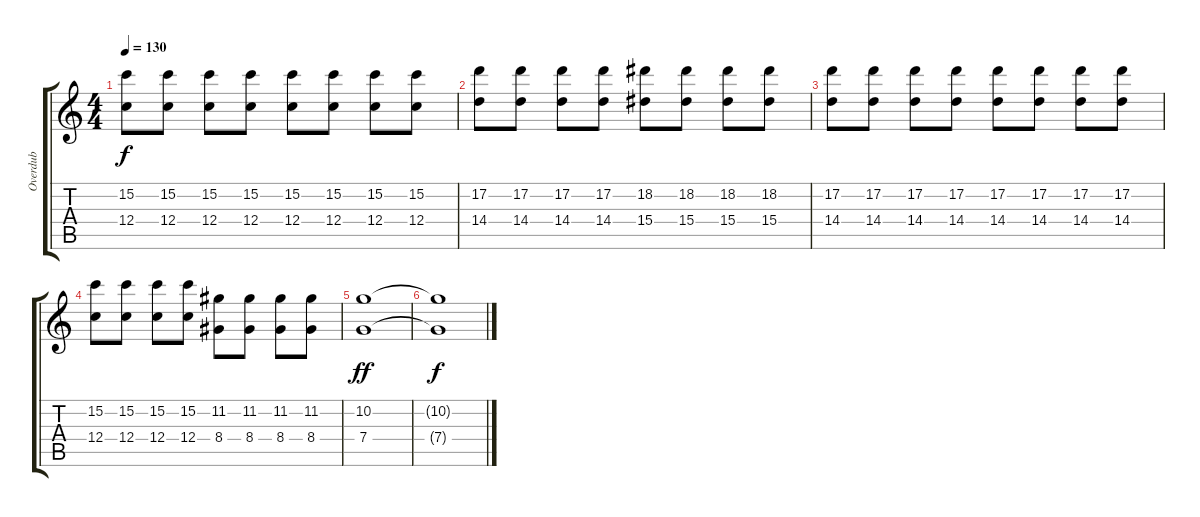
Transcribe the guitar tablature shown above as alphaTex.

\track ("Overdub" "Overdub") {instrument overdrivenguitar}
\staff {score tabs}
\tuning (D4 A3 F3 C3 G2 C2) {hide}
\ts (4 4)
\tempo 130
\clef g2
\ks c
(15.2 12.4).8{dy f} (15.2 12.4).8 (15.2 12.4).8 (15.2 12.4).8 (15.2 12.4).8 (15.2 12.4).8 (15.2 12.4).8 (15.2 12.4).8 |
(17.2 14.4).8 (17.2 14.4).8 (17.2 14.4).8 (17.2 14.4).8 (18.2 15.4).8 (18.2 15.4).8 (18.2 15.4).8 (18.2 15.4).8 |
(17.2 14.4).8 (17.2 14.4).8 (17.2 14.4).8 (17.2 14.4).8 (17.2 14.4).8 (17.2 14.4).8 (17.2 14.4).8 (17.2 14.4).8 |
(15.2 12.4).8 (15.2 12.4).8 (15.2 12.4).8 (15.2 12.4).8 (11.2 8.4).8 (11.2 8.4).8 (11.2 8.4).8 (11.2 8.4).8 |
(10.2 7.4).1{dy ff} |
(10.2{t} 7.4{t}).1{dy f}
